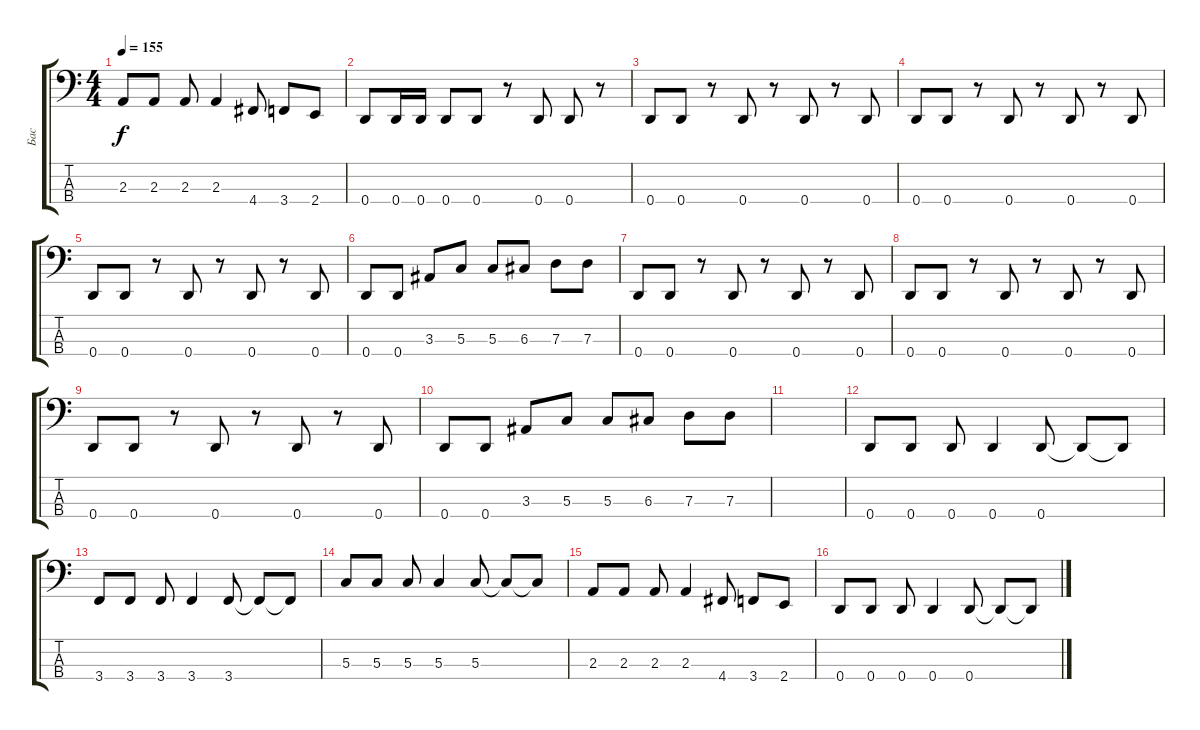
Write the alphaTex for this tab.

\track ("Бас" "Бас") {instrument electricbassfinger}
\staff {score tabs}
\tuning (F2 C2 G1 D1) {hide}
\ts (4 4)
\tempo 155
\clef f4
\ks c
2.3.8{dy f} 2.3.8 2.3.8 2.3.4 4.4.8 3.4.8 2.4.8 |
0.4.8 0.4.16 0.4.16 0.4.8 0.4.8 r.8 0.4.8 0.4.8 r.8 |
0.4.8 0.4.8 r.8 0.4.8 r.8 0.4.8 r.8 0.4.8 |
0.4.8 0.4.8 r.8 0.4.8 r.8 0.4.8 r.8 0.4.8 |
0.4.8 0.4.8 r.8 0.4.8 r.8 0.4.8 r.8 0.4.8 |
0.4.8 0.4.8 3.3.8 5.3.8 5.3.8 6.3.8 7.3.8 7.3.8 |
0.4.8 0.4.8 r.8 0.4.8 r.8 0.4.8 r.8 0.4.8 |
0.4.8 0.4.8 r.8 0.4.8 r.8 0.4.8 r.8 0.4.8 |
0.4.8 0.4.8 r.8 0.4.8 r.8 0.4.8 r.8 0.4.8 |
0.4.8 0.4.8 3.3.8 5.3.8 5.3.8 6.3.8 7.3.8 7.3.8 |
|
0.4.8 0.4.8 0.4.8 0.4.4 0.4.8 0.4{t}.8 0.4{t}.8 |
3.4.8 3.4.8 3.4.8 3.4.4 3.4.8 3.4{t}.8 3.4{t}.8 |
5.3.8 5.3.8 5.3.8 5.3.4 5.3.8 5.3{t}.8 5.3{t}.8 |
2.3.8 2.3.8 2.3.8 2.3.4 4.4.8 3.4.8 2.4.8 |
0.4.8 0.4.8 0.4.8 0.4.4 0.4.8 0.4{t}.8 0.4{t}.8
